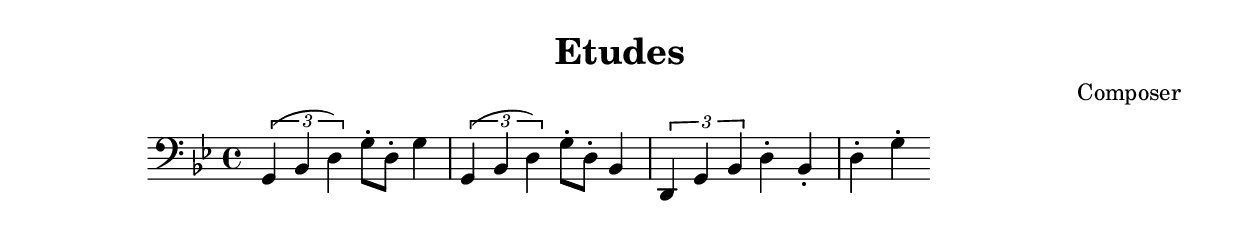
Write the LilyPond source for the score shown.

\header {
  title = "Etudes"
  composer = "Composer"
}

\score {
  \relative c' {
  \clef bass
  \key bes \major
    \tuplet 3/2{g,4 (bes d)} g8\staccato d8\staccato g4 | \tuplet 3/2{g,4 (bes d)} g8\staccato d8\staccato bes4 |
    \tuplet 3/2{d,4 g bes} d\staccato bes\staccato d\staccato g\staccato
  }

  \layout {}
  \midi {}
}